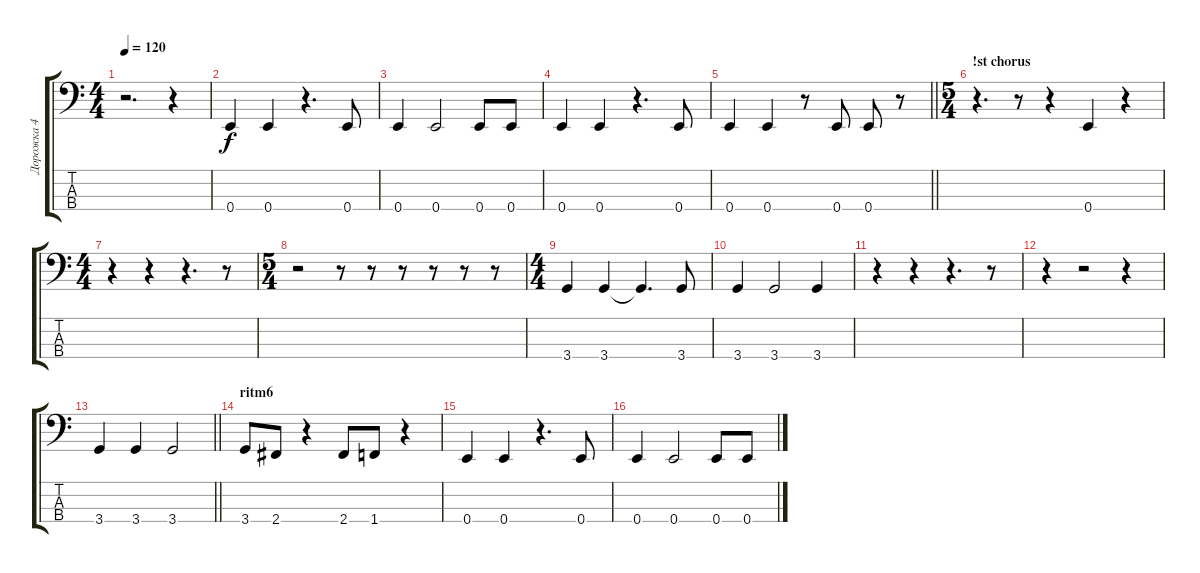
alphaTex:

\track ("Дорожка 4" "Дорожка 4") {instrument electricbassfinger}
\staff {score tabs}
\tuning (G2 D2 A1 E1) {hide}
\ts (4 4)
\tempo 120
\clef f4
\ks c
r.2{d dy f} r.4 |
0.4.4 0.4.4 r.4{d} 0.4.8 |
0.4.4 0.4.2 0.4.8 0.4.8 |
0.4.4 0.4.4 r.4{d} 0.4.8 |
\barLineRight lightlight
0.4.4 0.4.4 r.8 0.4.8 0.4.8 r.8 |
\ts (5 4)
\section ("" "!st chorus")
r.4{d} r.8 r.4 0.4.4 r.4 |
\ts (4 4)
r.4 r.4 r.4{d} r.8 |
\ts (5 4)
r.2 r.8 r.8 r.8 r.8 r.8 r.8 |
\ts (4 4)
3.4.4 3.4.4 3.4{t}.4{d} 3.4.8 |
3.4.4 3.4.2 3.4.4 |
r.4 r.4 r.4{d} r.8 |
r.4 r.2 r.4 |
\barLineRight lightlight
3.4.4 3.4.4 3.4.2 |
\section ("" "ritm6")
3.4.8 2.4.8 r.4 2.4.8 1.4.8 r.4 |
0.4.4 0.4.4 r.4{d} 0.4.8 |
0.4.4 0.4.2 0.4.8 0.4.8
